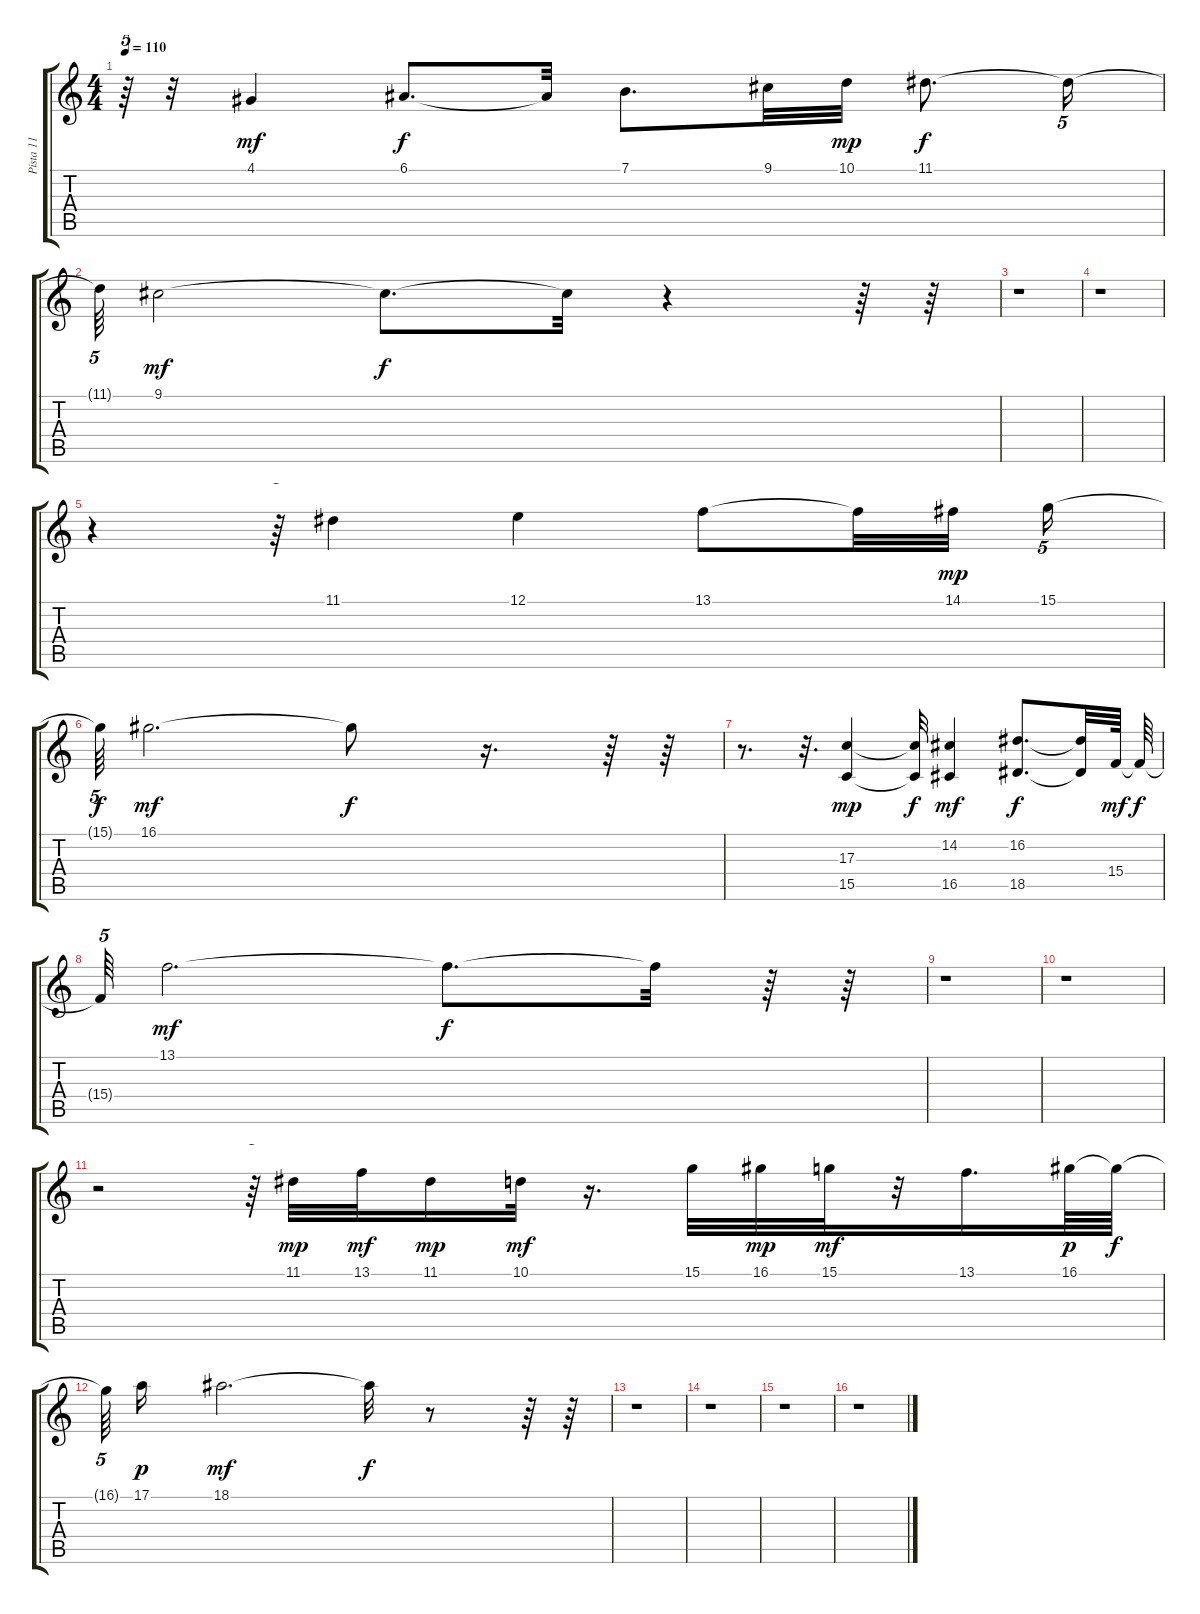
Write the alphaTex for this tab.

\track ("Pista 11" "Pista 11") {solo instrument acousticgrandpiano}
\staff {score tabs}
\tuning (E4 B3 G3 D3 A2 E2) {hide}
\ts (4 4)
\tempo 110
\clef g2
\ks c
r.64{tu (5 4) dy f} r.32 4.1.4{dy mf} 6.1.8{d dy f} 6.1{t}.32 7.1.8{d} 9.1.32 10.1.32{dy mp} 11.1.8{d dy f} 11.1{t}.16{tu (5 4)} |
11.1{t}.64{tu (5 4)} 9.1.2{dy mf} 9.1{t}.8{d dy f} 9.1{t}.32 r.4 r.64 r.64 |
r.1 |
r.1 |
r.4 r.64{tu (5 4)} 11.1.4 12.1.4 13.1.8 13.1{t}.32 14.1.32{dy mp} 15.1.16{tu (5 4)} |
15.1{t}.64{tu (5 4) dy f} 16.1.2{d dy mf} 16.1{t}.8{dy f} r.16{d} r.64 r.64 |
r.8{d} r.32{d} (17.3 15.5).4{dy mp} (17.3{t} 15.5{t}).32{dy f} (14.2 16.5).4{dy mf} (16.2 18.5).8{d dy f} (16.2{t} 18.5{t}).32 15.4.64{dy mf} 15.4{t}.64{dy f} |
15.4{t}.64{tu (5 4)} 13.1.2{d dy mf} 13.1{t}.8{d dy f} 13.1{t}.32 r.64 r.64 |
r.1 |
r.1 |
r.2 r.64{tu (5 4)} 11.1.32{dy mp} 13.1.32{dy mf} 11.1.16{dy mp} 10.1.32{dy mf} r.16{d} 15.1.32 16.1.32{dy mp} 15.1.32{dy mf} r.32 13.1.16{d} 16.1.64{dy p} 16.1{t}.64{dy f} |
16.1{t}.64{tu (5 4)} 17.1.16{dy p} 18.1.2{d dy mf} 18.1{t}.32{dy f} r.8 r.64 r.64 |
r.1 |
r.1 |
r.1 |
r.1
